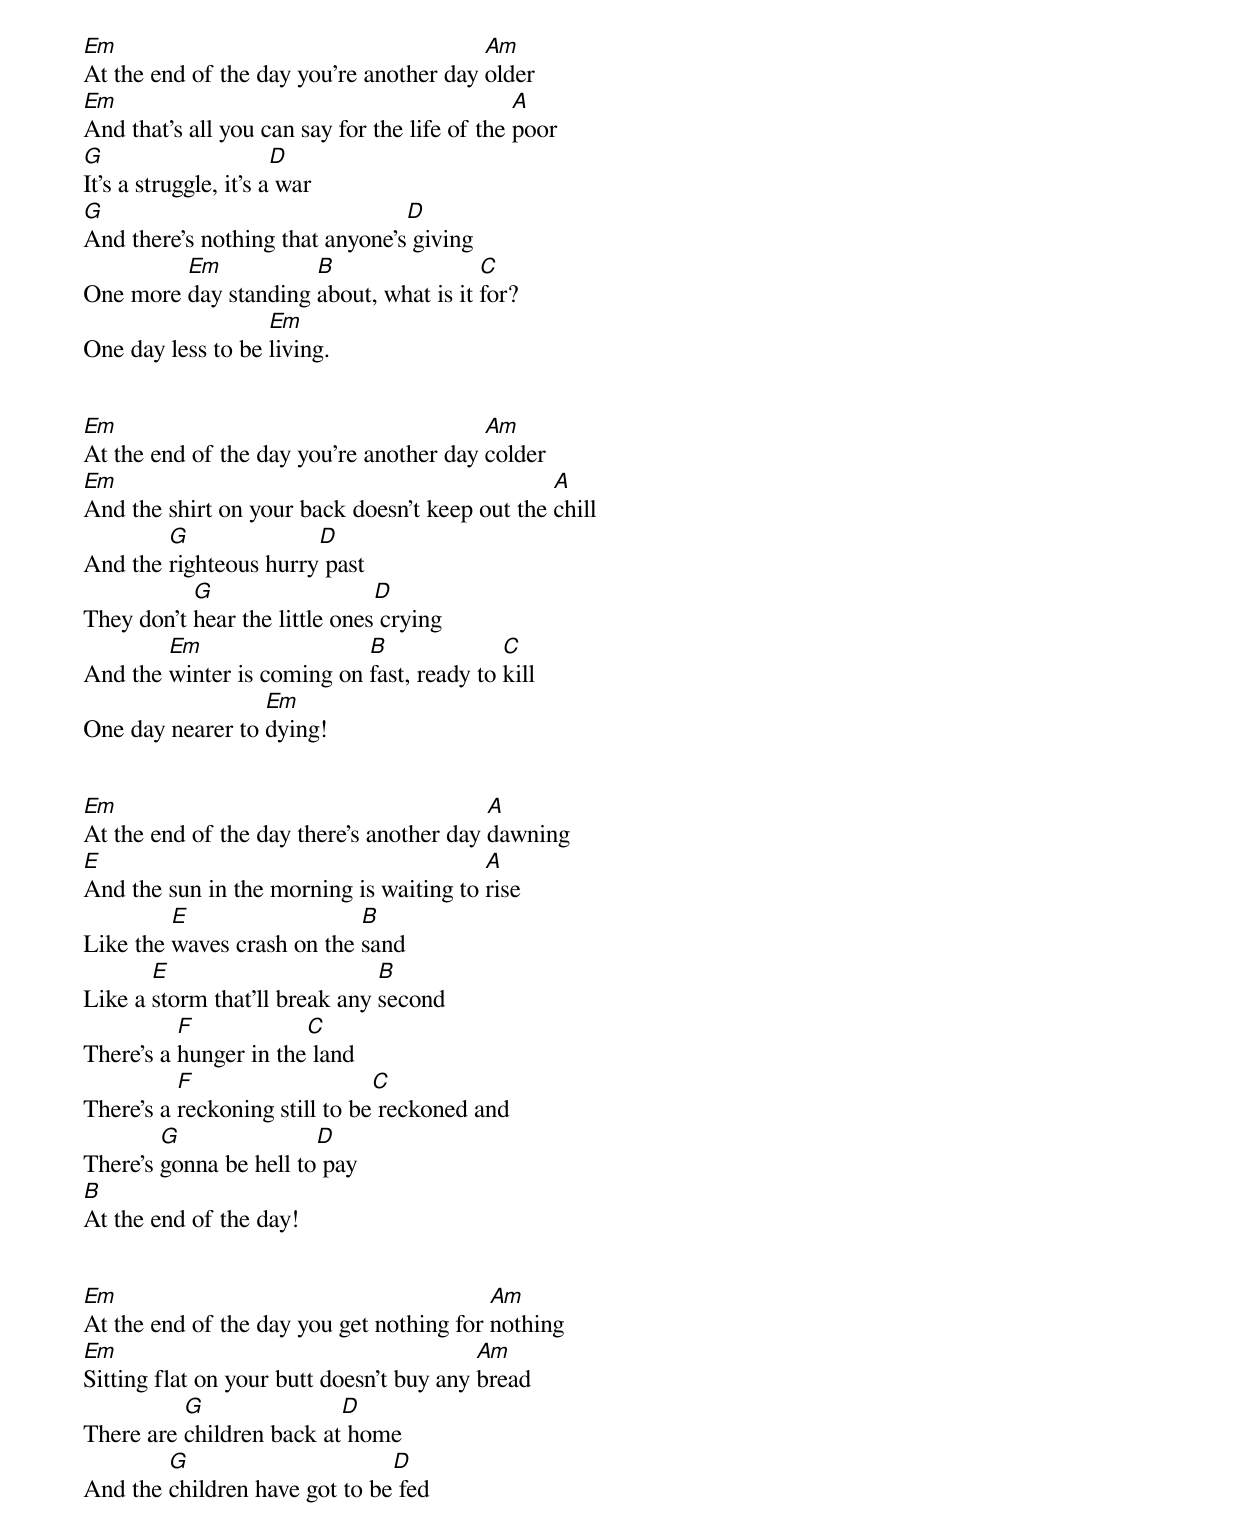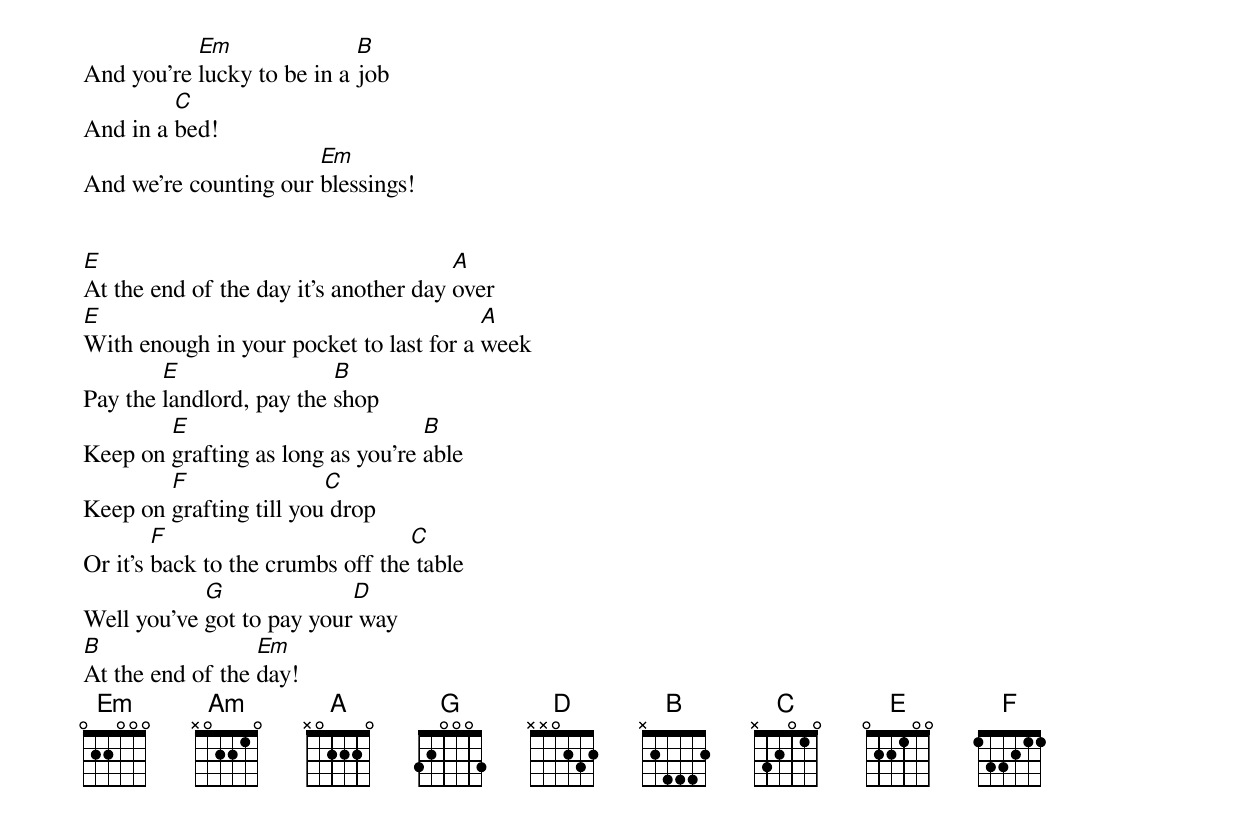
Em                                       Am
At the end of the day you're another day older
Em                                             A
And that's all you can say for the life of the poor
G                      D
It's a struggle, it's a war
G                                D
And there's nothing that anyone's giving
         Em           B                 C
One more day standing about, what is it for?
                   Em
One day less to be living.


Em                                       Am
At the end of the day you're another day colder
Em                                              A
And the shirt on your back doesn't keep out the chill
        G              D
And the righteous hurry past
           G                   D
They don't hear the little ones crying
        Em                  B              C
And the winter is coming on fast, ready to kill
                  Em
One day nearer to dying!


Em                                        A
At the end of the day there's another day dawning
E                                        A
And the sun in the morning is waiting to rise
         E                  B
Like the waves crash on the sand
       E                       B
Like a storm that'll break any second
          F            C
There's a hunger in the land
          F                    C
There's a reckoning still to be reckoned and
        G               D
There's gonna be hell to pay
B
At the end of the day!


Em                                        Am
At the end of the day you get nothing for nothing
Em                                        Am
Sitting flat on your butt doesn't buy any bread
          G               D
There are children back at home
        G                      D
And the children have got to be fed
           Em               B
And you're lucky to be in a job
         C
And in a bed!
                       Em
And we're counting our blessings!


E                                      A
At the end of the day it's another day over
E                                        A
With enough in your pocket to last for a week
        E                 B
Pay the landlord, pay the shop
        E                          B
Keep on grafting as long as you're able
        F                C
Keep on grafting till you drop
        F                         C
Or it's back to the crumbs off the table
            G              D
Well you've got to pay your way
B                 Em
At the end of the day!
